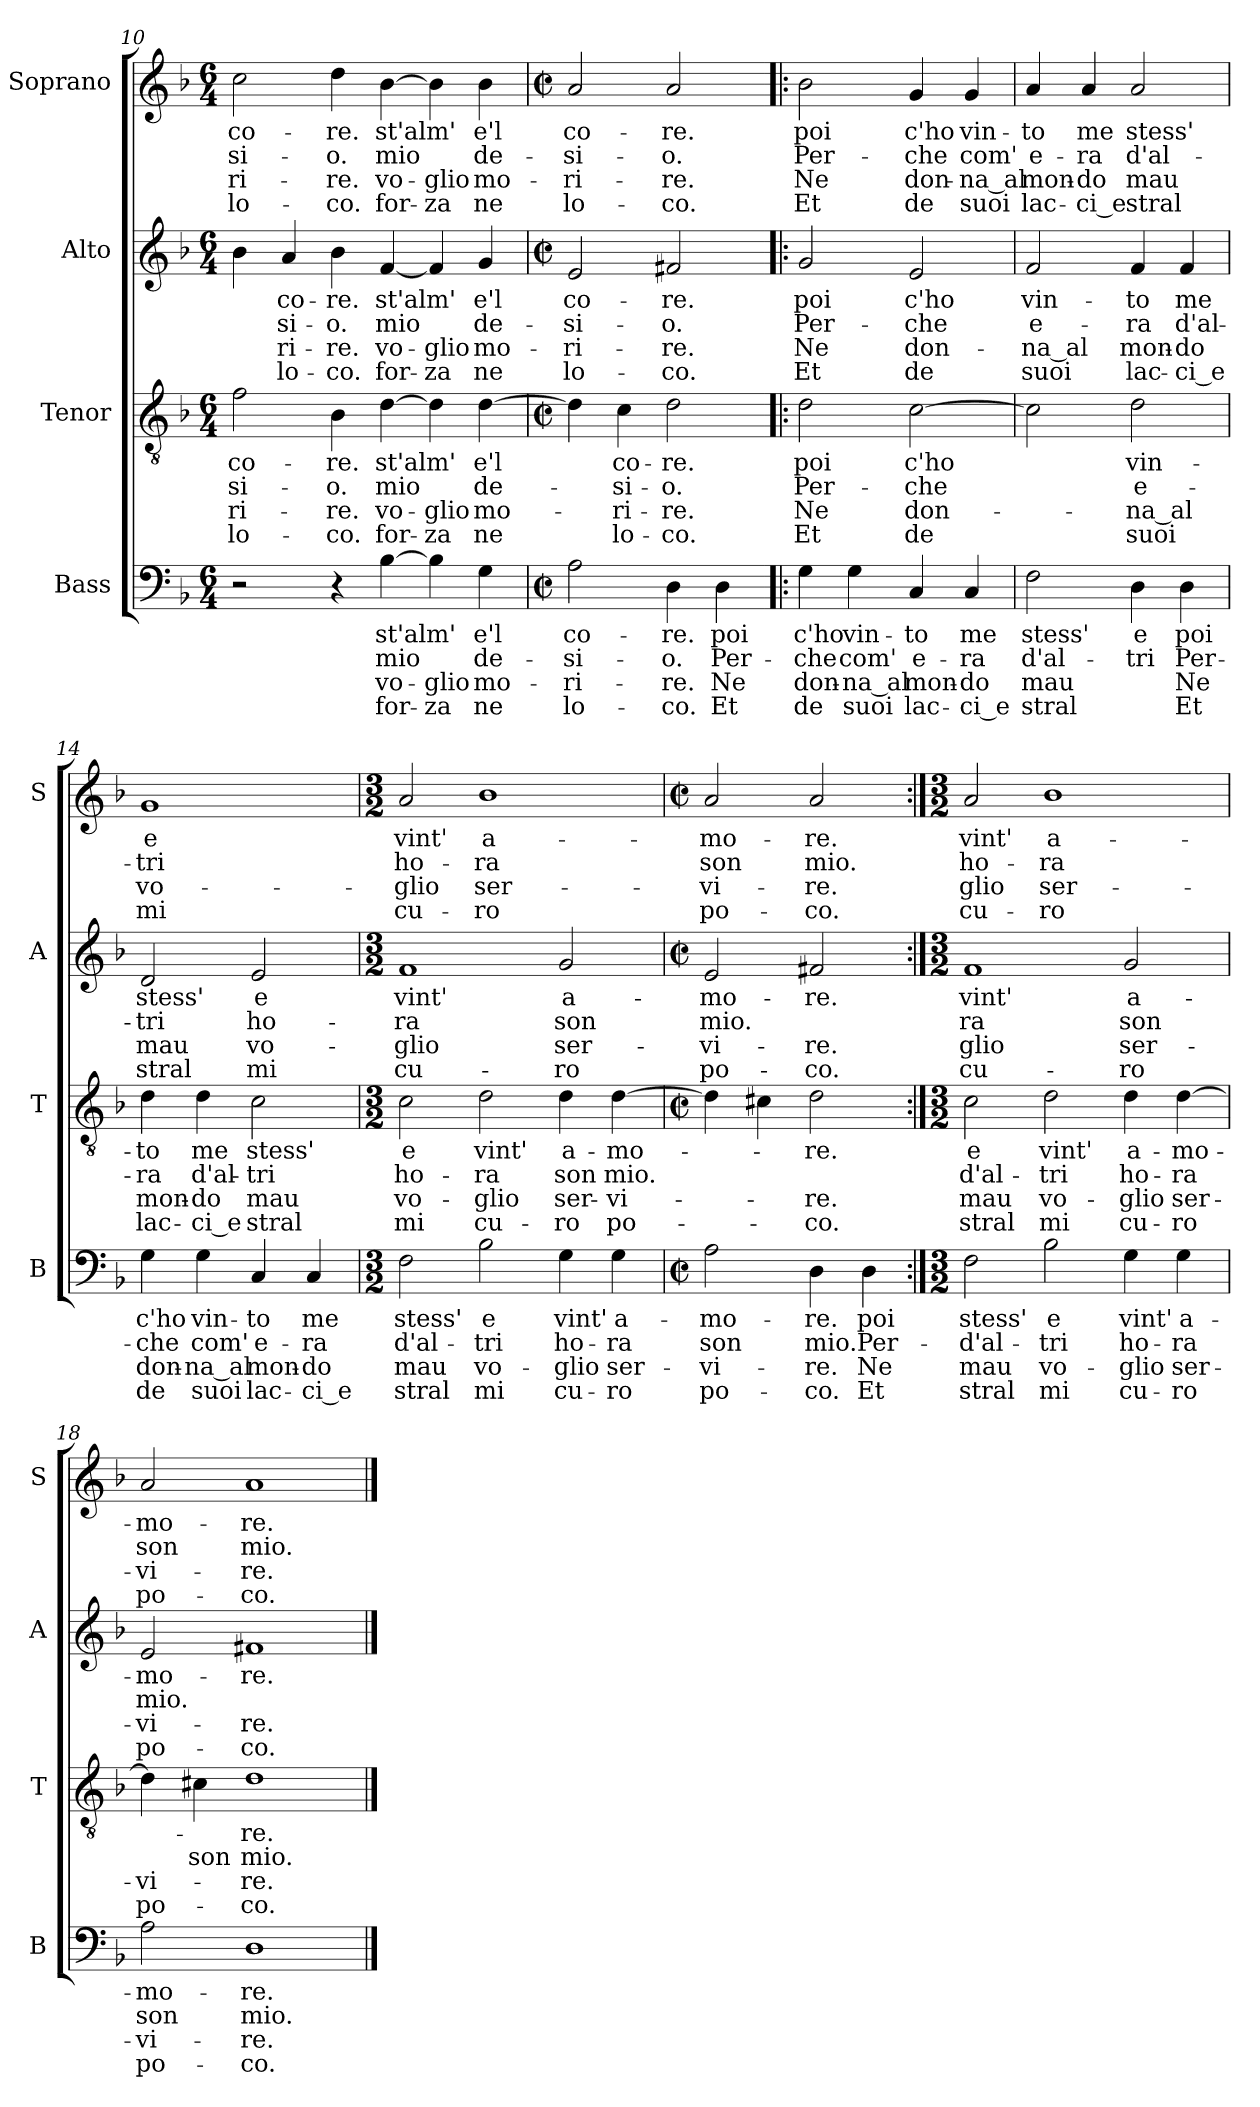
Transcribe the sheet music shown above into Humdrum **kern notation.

**kern	**text	**text	**text	**text	**kern	**text	**text	**text	**text	**kern	**text	**text	**text	**text	**kern	**text	**text	**text	**text
*part4	*part4	*part4	*part4	*part4	*part3	*part3	*part3	*part3	*part3	*part2	*part2	*part2	*part2	*part2	*part1	*part1	*part1	*part1	*part1
*staff4	*staff4	*staff4	*staff4	*staff4	*staff3	*staff3	*staff3	*staff3	*staff3	*staff2	*staff2	*staff2	*staff2	*staff2	*staff1	*staff1	*staff1	*staff1	*staff1
*I"Bass	*	*	*	*	*I"Tenor	*	*	*	*	*I"Alto	*	*	*	*	*I"Soprano	*	*	*	*
*I'B	*	*	*	*	*I'T	*	*	*	*	*I'A	*	*	*	*	*I'S	*	*	*	*
!!LO:LB:g=z
*clefF4	*	*	*	*	*clefGv2	*	*	*	*	*clefG2	*	*	*	*	*clefG2	*	*	*	*
*k[b-]	*	*	*	*	*k[b-]	*	*	*	*	*k[b-]	*	*	*	*	*k[b-]	*	*	*	*
*F:	*	*	*	*	*F:	*	*	*	*	*F:	*	*	*	*	*F:	*	*	*	*
*M6/4	*	*	*	*	*M6/4	*	*	*	*	*M6/4	*	*	*	*	*M6/4	*	*	*	*
=10	=10	=10	=10	=10	=10	=10	=10	=10	=10	=10	=10	=10	=10	=10	=10	=10	=10	=10	=10
2r	.	.	.	.	2f\	co-	si-	ri-	lo-	4b-\	.	.	.	.	2cc\	co-	si-	ri-	lo-
.	.	.	.	.	.	.	.	.	.	4a/	co-	si-	ri-	lo-	.	.	.	.	.
4r	.	.	.	.	4B-\	-re.	-o.	-re.	-co.	4b-\	-re.	-o.	-re.	-co.	4dd\	-re.	-o.	-re.	-co.
[4B-\	st'alm'	mio	vo-	for-	[4d\	st'alm'	mio	vo-	for-	[4f/	st'alm'	mio	vo-	for-	[4b-\	st'alm'	mio	vo-	for-
4B-\]	.	.	-glio	-za	4d\]	.	.	-glio	-za	4f/]	.	.	-glio	-za	4b-\]	.	.	-glio	-za
4G\	e'l	de-	mo-	ne	[4d\	e'l	de-	mo-	ne	4g/	e'l	de-	mo-	ne	4b-\	e'l	de-	mo-	ne
=11	=11	=11	=11	=11	=11	=11	=11	=11	=11	=11	=11	=11	=11	=11	=11	=11	=11	=11	=11
*M2/2	*	*	*	*	*M2/2	*	*	*	*	*M2/2	*	*	*	*	*M2/2	*	*	*	*
*met(c|)	*	*	*	*	*met(c|)	*	*	*	*	*met(c|)	*	*	*	*	*met(c|)	*	*	*	*
2A\	co-	-si-	-ri-	lo-	4d\]	.	.	.	.	2e/	co-	-si-	-ri-	lo-	2a/	co-	-si-	-ri-	lo-
.	.	.	.	.	4c\	co-	-si-	-ri-	lo-	.	.	.	.	.	.	.	.	.	.
4D\	-re.	-o.	-re.	-co.	2d\	-re.	-o.	-re.	-co.	2f#X/	-re.	-o.	-re.	-co.	2a/	-re.	-o.	-re.	-co.
4D\	poi	Per-	Ne	Et	.	.	.	.	.	.	.	.	.	.	.	.	.	.	.
=12!|:	=12!|:	=12!|:	=12!|:	=12!|:	=12!|:	=12!|:	=12!|:	=12!|:	=12!|:	=12!|:	=12!|:	=12!|:	=12!|:	=12!|:	=12!|:	=12!|:	=12!|:	=12!|:	=12!|:
4G\	c'ho	-che	don-	de	2d\	poi	Per-	Ne	Et	2g/	poi	Per-	Ne	Et	2b-\	poi	Per-	Ne	Et
4G\	vin-	com'	-na_al	suoi	.	.	.	.	.	.	.	.	.	.	.	.	.	.	.
4C/	-to	e-	mon-	lac-	[2c\	c'ho	-che	don-	de	2e/	c'ho	-che	don-	de	4g/	c'ho	-che	don-	de
4C/	me	-ra	-do	-ci_e	.	.	.	.	.	.	.	.	.	.	4g/	vin-	com'	-na_al	suoi
!!LO:PB:g=z
=13	=13	=13	=13	=13	=13	=13	=13	=13	=13	=13	=13	=13	=13	=13	=13	=13	=13	=13	=13
2F\	stess'	d'al-	mau	stral	2c\]	.	.	.	.	2f/	vin-	e-	-na_al	suoi	4a/	-to	e-	mon-	lac-
.	.	.	.	.	.	.	.	.	.	.	.	.	.	.	4a/	me	-ra	-do	-ci_e
4D\	e	-tri	.	.	2d\	vin-	e-	-na_al	suoi	4f/	-to	-ra	mon-	lac-	2a/	stess'	d'al-	mau	stral
4D\	poi	Per-	Ne	Et	.	.	.	.	.	4f/	me	d'al-	-do	-ci_e	.	.	.	.	.
=14	=14	=14	=14	=14	=14	=14	=14	=14	=14	=14	=14	=14	=14	=14	=14	=14	=14	=14	=14
4G\	c'ho	-che	don-	de	4d\	-to	-ra	mon-	lac-	2d/	stess'	-tri	mau	stral	1g	e	-tri	vo-	mi
4G\	vin-	com'	-na_al	suoi	4d\	me	d'al-	-do	-ci_e	.	.	.	.	.	.	.	.	.	.
4C/	-to	e-	mon-	lac-	2c\	stess'	-tri	mau	stral	2e/	e	ho-	vo-	mi	.	.	.	.	.
4C/	me	-ra	-do	-ci_e	.	.	.	.	.	.	.	.	.	.	.	.	.	.	.
=15	=15	=15	=15	=15	=15	=15	=15	=15	=15	=15	=15	=15	=15	=15	=15	=15	=15	=15	=15
*M3/2	*	*	*	*	*M3/2	*	*	*	*	*M3/2	*	*	*	*	*M3/2	*	*	*	*
2F\	stess'	d'al-	mau	stral	2c\	e	ho-	vo-	mi	1f	vint'	-ra	-glio	cu-	2a/	vint'	ho-	-glio	cu-
2B-\	e	-tri	vo-	mi	2d\	vint'	-ra	-glio	cu-	.	.	.	.	.	1b-	a-	-ra	ser-	-ro
4G\	vint'	ho-	-glio	cu-	4d\	a-	son	ser-	-ro	2g/	a-	son	ser-	-ro	.	.	.	.	.
4G\	a-	-ra	ser-	-ro	[4d\	-mo-	mio.	-vi-	po-	.	.	.	.	.	.	.	.	.	.
!!LO:LB:g=z
=16	=16	=16	=16	=16	=16	=16	=16	=16	=16	=16	=16	=16	=16	=16	=16	=16	=16	=16	=16
*M2/2	*	*	*	*	*M2/2	*	*	*	*	*M2/2	*	*	*	*	*M2/2	*	*	*	*
*met(c|)	*	*	*	*	*met(c|)	*	*	*	*	*met(c|)	*	*	*	*	*met(c|)	*	*	*	*
2A\	-mo-	son	-vi-	po-	4d\]	.	.	.	.	2e/	-mo-	mio.	-vi-	po-	2a/	-mo-	son	-vi-	po-
.	.	.	.	.	4c#X\	.	.	.	.	.	.	.	.	.	.	.	.	.	.
4D\	-re.	mio.	-re.	-co.	2d\	-re.	.	-re.	-co.	2f#X/	-re.	.	-re.	-co.	2a/	-re.	mio.	-re.	-co.
4D\	poi	Per-	Ne	Et	.	.	.	.	.	.	.	.	.	.	.	.	.	.	.
=17:|!	=17:|!	=17:|!	=17:|!	=17:|!	=17:|!	=17:|!	=17:|!	=17:|!	=17:|!	=17:|!	=17:|!	=17:|!	=17:|!	=17:|!	=17:|!	=17:|!	=17:|!	=17:|!	=17:|!
*M3/2	*	*	*	*	*M3/2	*	*	*	*	*M3/2	*	*	*	*	*M3/2	*	*	*	*
2F\	stess'	-d'al-	mau	stral	2c\	e	d'al-	mau	stral	1f	vint'	ra	glio	cu-	2a/	vint'	ho-	glio	cu-
2B-\	e	-tri	vo-	mi	2d\	vint'	-tri	vo-	mi	.	.	.	.	.	1b-	a-	-ra	ser-	-ro
4G\	vint'	ho-	-glio	cu-	4d\	a-	ho-	-glio	cu-	2g/	a-	son	ser-	-ro	.	.	.	.	.
4G\	a-	-ra	ser-	-ro	[4d\	-mo-	-ra	ser-	-ro	.	.	.	.	.	.	.	.	.	.
=18	=18	=18	=18	=18	=18	=18	=18	=18	=18	=18	=18	=18	=18	=18	=18	=18	=18	=18	=18
2A\	-mo-	son	-vi-	po-	4d\]	.	.	-vi-	po-	2e/	mo-	mio.	-vi-	po-	2a/	-mo-	son	-vi-	po-
.	.	.	.	.	4c#X\	.	son	.	.	.	.	.	.	.	.	.	.	.	.
1D	-re.	mio.	-re.	-co.	1d	-re.	mio.	-re.	-co.	1f#X	-re.	.	-re.	-co.	1a	-re.	mio.	-re.	-co.
==	==	==	==	==	==	==	==	==	==	==	==	==	==	==	==	==	==	==	==
*-	*-	*-	*-	*-	*-	*-	*-	*-	*-	*-	*-	*-	*-	*-	*-	*-	*-	*-	*-
